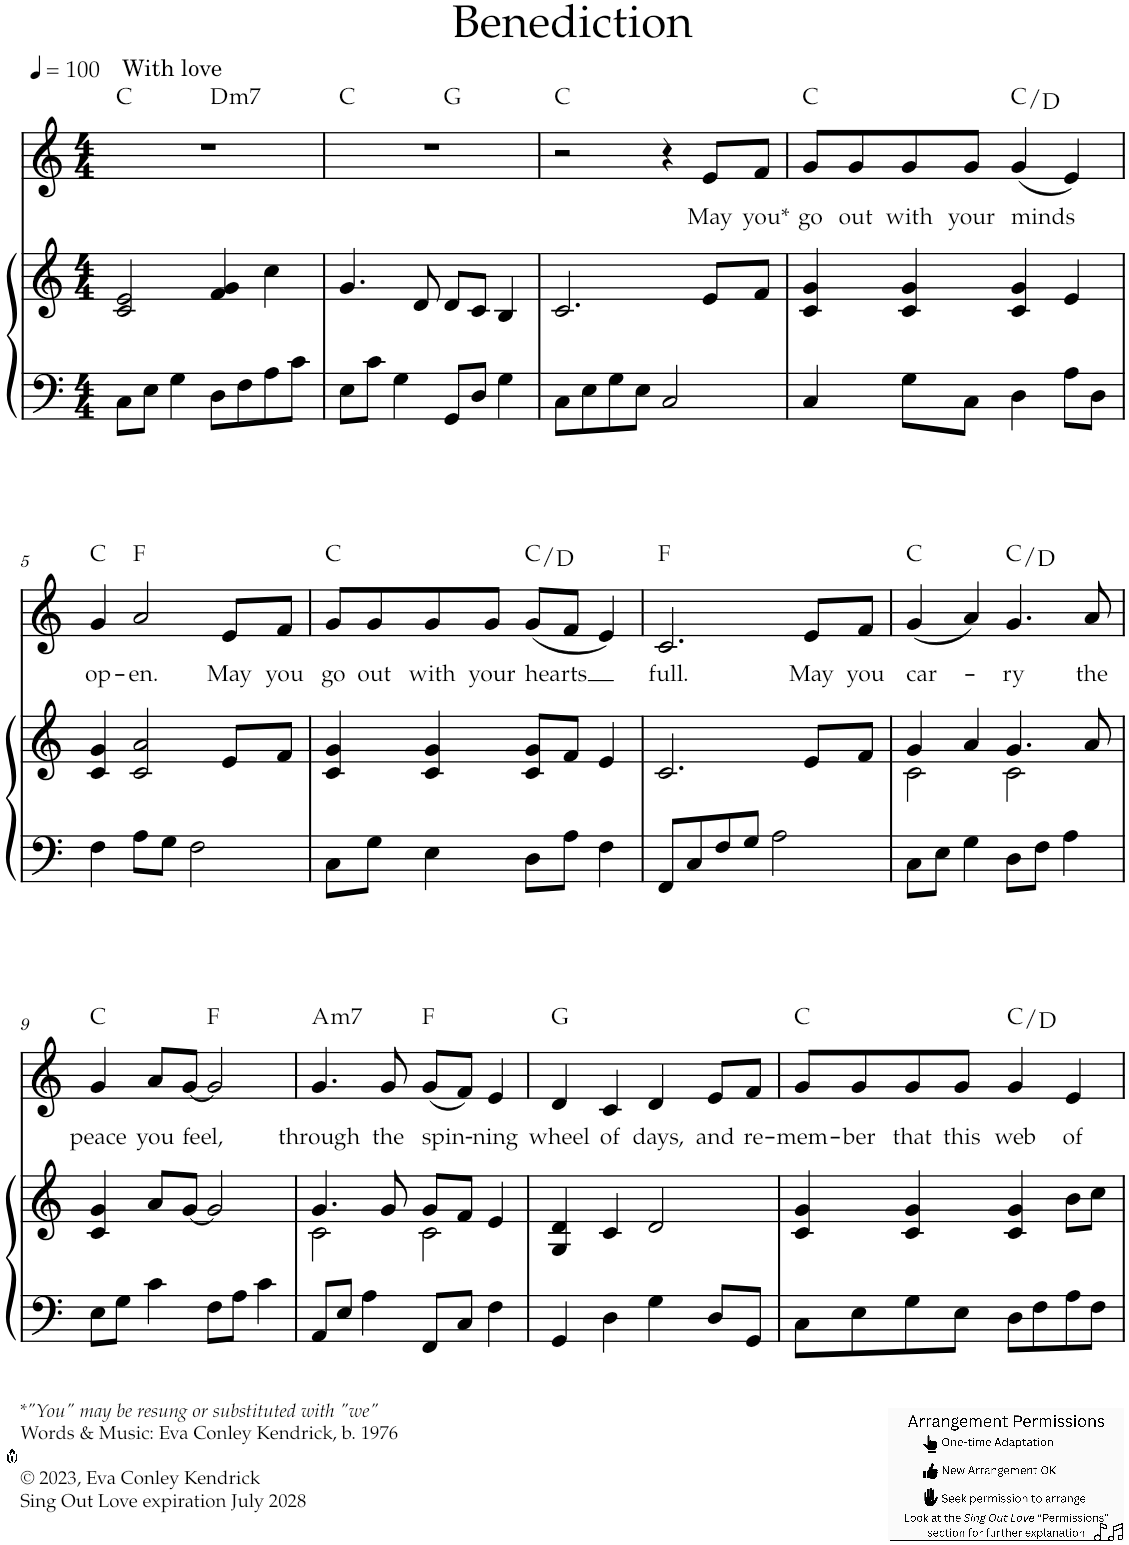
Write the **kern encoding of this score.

**kern	**kern	**kern	**text	**harte
*part2	*part2	*part1	*part1	*part1
*staff3	*staff2	*staff1	*staff1	*
*I"Piano	*	*I"Oboe	*	*
*I'Pno	*	*I'Ob	*	*
*clefF4	*clefG2	*clefG2	*	*
*k[]	*k[]	*k[]	*	*
*M4/4	*M4/4	*M4/4	*	*
=1	=1	=1	=1	=1
!	!	!LO:TX:a:t=With love	!	!
*	*	*^	*	*
*	*	*	*^	*	*
8C\L	2c/ 2e/	1r	4ryy	2ryy	.	C:maj
8E\J	.	.	.	.	.	.
*	*	*MM100	*	*	*	*
4G\	.	.	2.ryy	.	.	.
!	!	!	!	!	!	!LO:H:kt=m7
8D\L	4f/ 4g/	.	.	2ryy	.	D:min7
8F\	.	.	.	.	.	.
8A\	4cc\	.	.	.	.	.
8c\J	.	.	.	.	.	.
*	*	*	*v	*v	*	*
=2	=2	=2	=2	=2	=2
8E\L	4.g/	1r	2ryy	.	C:maj
8c\J	.	.	.	.	.
4G\	.	.	.	.	.
.	8d/	.	.	.	.
8GG/L	8d/L	.	2ryy	.	G:maj
8D/J	8c/J	.	.	.	.
4G\	4B/	.	.	.	.
*	*	*v	*v	*	*
=3	=3	=3	=3	=3
8C\L	2.c/	2r	.	C:maj
8E\	.	.	.	.
8G\	.	.	.	.
8E\J	.	.	.	.
2C/	.	4r	.	.
!	!	!	!LO:LY:b	!
.	8e/L	8e/L	May	.
!	!	!	!LO:LY:b	!
.	8f/J	8f/J	you*	.
=4	=4	=4	=4	=4
!	!	!	!LO:LY:b	!
4C/	4c/ 4g/	8g/L	go	C:maj
!	!	!	!LO:LY:b	!
.	.	8g/	out	.
!	!	!	!LO:LY:b	!
8G\L	4c/ 4g/	8g/	with	.
!	!	!	!LO:LY:b	!
8C\J	.	8g/J	your	.
!	!	!	!LO:LY:b	!
4D\	4c/ 4g/	(<4g/	minds	C:maj/2
8A\L	4e/	4e/)	.	.
8D\J	.	.	.	.
!!LO:LB:g=z
=5	=5	=5	=5	=5
!	!	!	!LO:LY:b	!
4F\	4c/ 4g/	4g/	op-	C:maj
!	!	!	!LO:LY:b	!
8A\L	2c/ 2a/	2a/	-en.	F:maj
8G\J	.	.	.	.
2F\	.	.	.	.
!	!	!	!LO:LY:b	!
.	8e/L	8e/L	May	.
!	!	!	!LO:LY:b	!
.	8f/J	8f/J	you	.
=6	=6	=6	=6	=6
!	!	!	!LO:LY:b	!
8C\L	4c/ 4g/	8g/L	go	C:maj
!	!	!	!LO:LY:b	!
8G\J	.	8g/	out	.
!	!	!	!LO:LY:b	!
4E\	4c/ 4g/	8g/	with	.
!	!	!	!LO:LY:b	!
.	.	8g/J	your	.
!	!	!	!LO:LY:b	!
8D\L	8c/ 8g/L	(<8g/L	hearts	C:maj/2
8A\J	8f/J	8f/J	.	.
4F\	4e/	4e/)	.	.
=7	=7	=7	=7	=7
!	!	!	!LO:LY:b	!
8FF/L	2.c/	2.c/	full.	F:maj
8C/	.	.	.	.
8F/	.	.	.	.
8G/J	.	.	.	.
2A\	.	.	.	.
!	!	!	!LO:LY:b	!
.	8e/L	8e/L	May	.
!	!	!	!LO:LY:b	!
.	8f/J	8f/J	you	.
=8	=8	=8	=8	=8
*	*^	*	*	*
!	!	!	!	!LO:LY:b	!
8C\L	4g/	2c\	(<4g/	car-	C:maj
8E\J	.	.	.	.	.
4G\	4a/	.	4a/)	.	.
!	!	!	!	!LO:LY:b	!
8D\L	4.g/	2c\	4.g/	-ry	C:maj/2
8F\J	.	.	.	.	.
4A\	.	.	.	.	.
!	!	!	!	!LO:LY:b	!
.	8a/	.	8a/	the	.
*	*v	*v	*	*	*
!!LO:LB:g=z
=9	=9	=9	=9	=9
!	!	!	!LO:LY:b	!
8E\L	4c/ 4g/	4g/	peace	C:maj
8G\J	.	.	.	.
!	!	!	!LO:LY:b	!
4c\	8a/L	8a/L	you	.
!	!	!	!LO:LY:b	!
.	[<8g/J	[<8g/J	feel,	.
8F\L	2g/]	2g/]	.	F:maj
8A\J	.	.	.	.
4c\	.	.	.	.
=10	=10	=10	=10	=10
*	*^	*	*	*
!	!	!	!	!LO:LY:b	!LO:H:kt=m7
8AA/L	4.g/	2c\	4.g/	through	A:min7
8E/J	.	.	.	.	.
4A\	.	.	.	.	.
!	!	!	!	!LO:LY:b	!
.	8g/	.	8g/	the	.
!	!	!	!	!LO:LY:b	!
8FF/L	8g/L	2c\	(<8g/L	spin-	F:maj
8C/J	8f/J	.	8f/J)	.	.
!	!	!	!	!LO:LY:b	!
4F\	4e/	.	4e/	-ning	.
*	*v	*v	*	*	*
=11	=11	=11	=11	=11
!	!	!	!LO:LY:b	!
4GG/	4G/ 4d/	4d/	wheel	G:maj
!	!	!	!LO:LY:b	!
4D\	4c/	4c/	of	.
!	!	!	!LO:LY:b	!
4G\	2d/	4d/	days,	.
!	!	!	!LO:LY:b	!
8D/L	.	8e/L	and	.
!	!	!	!LO:LY:b	!
8GG/J	.	8f/J	re-	.
=12	=12	=12	=12	=12
!	!	!	!LO:LY:b	!
8C\L	4c/ 4g/	8g/L	-mem-	C:maj
!	!	!	!LO:LY:b	!
8E\	.	8g/	-ber	.
!	!	!	!LO:LY:b	!
8G\	4c/ 4g/	8g/	that	.
!	!	!	!LO:LY:b	!
8E\J	.	8g/J	this	.
!	!	!	!LO:LY:b	!
8D\L	4c/ 4g/	4g/	web	C:maj/2
8F\	.	.	.	.
!	!	!	!LO:LY:b	!
8A\	8b\L	4e/	of	.
8F\J	8cc\J	.	.	.
=	=	=	=	=
*-	*-	*-	*-	*-
